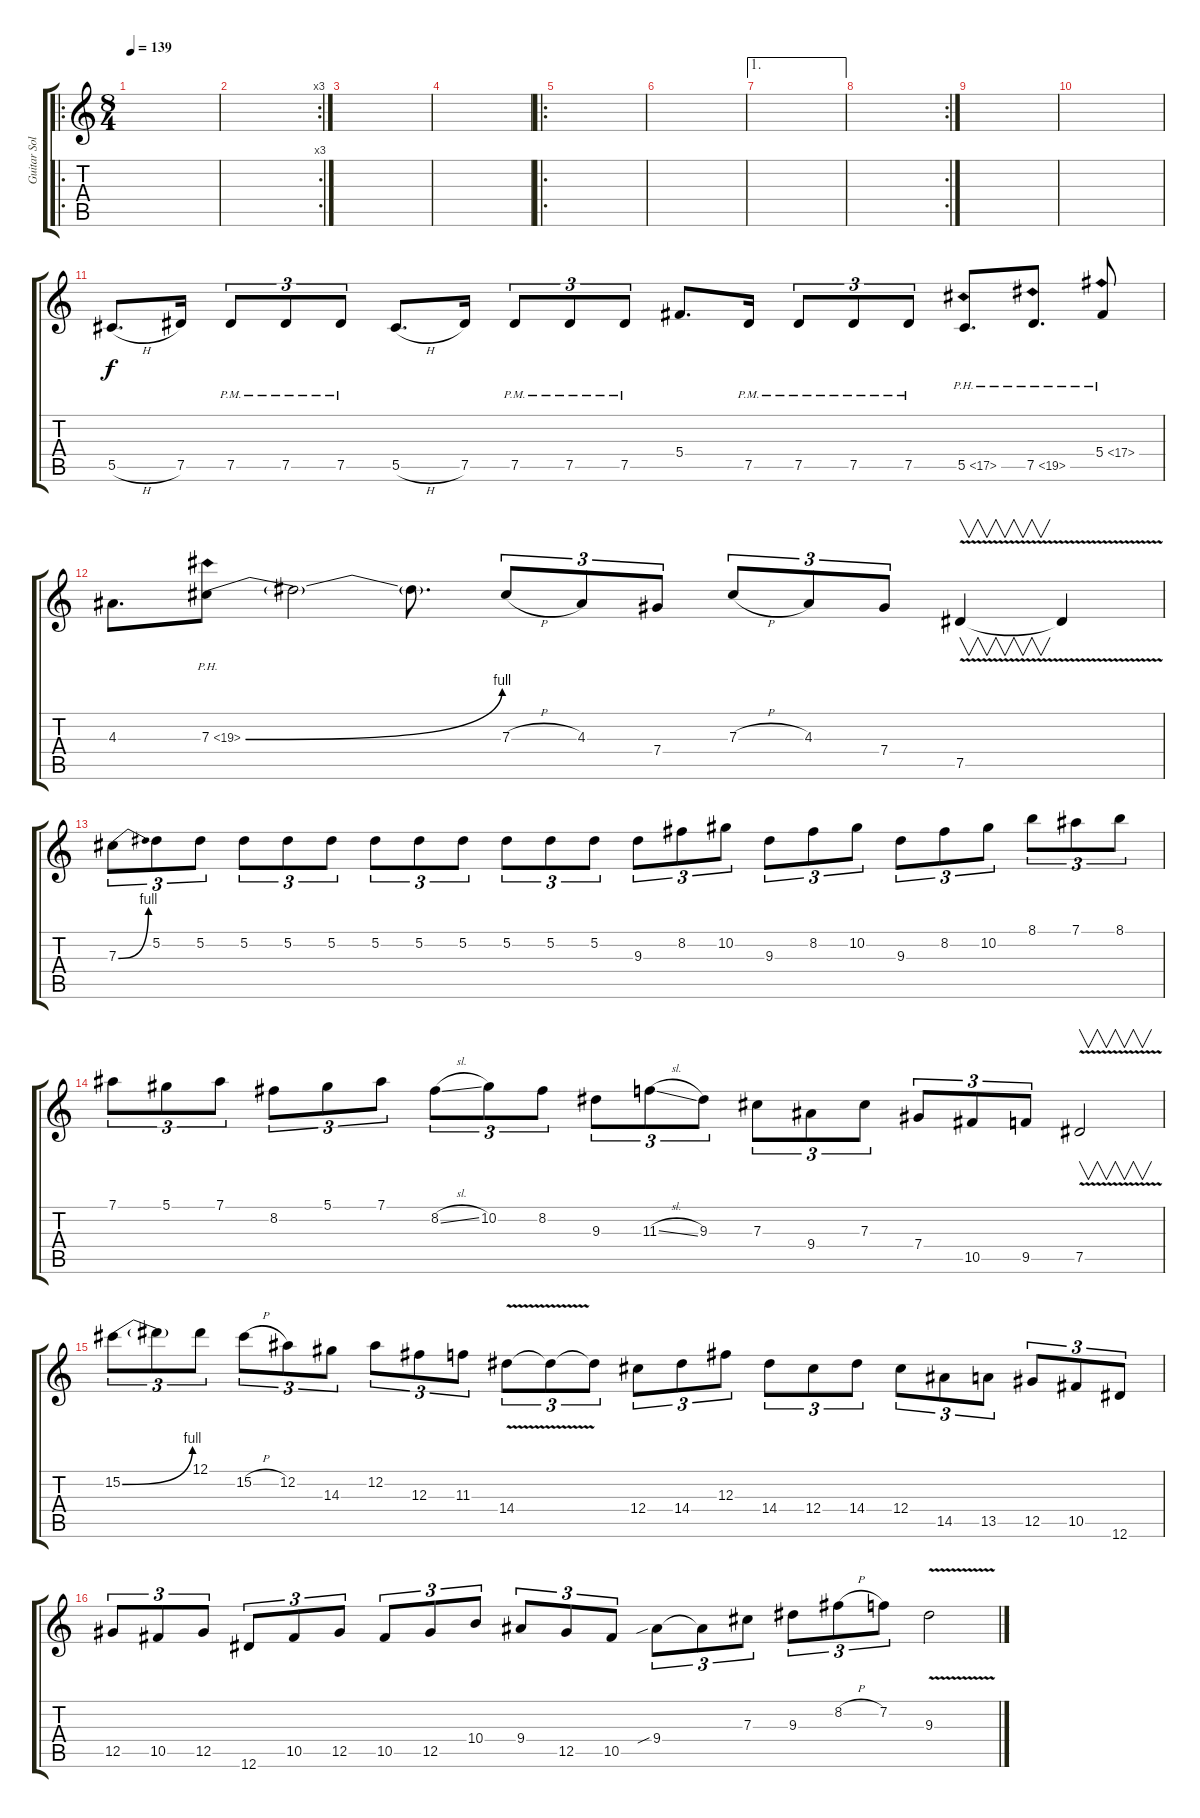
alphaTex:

\track ("Guitar Solo" "Guitar Sol") {instrument distortionguitar}
\staff {score tabs}
\tuning (Eb4 Bb3 Gb3 Db3 Ab2 Eb2) {hide}
\ro
\ts (8 4)
\tempo 139
\clef g2
\ks c
|
\rc 3
|
|
|
\ro
|
|
\ae 1
|
\rc 2
|
|
|
5.5{h}.8{d dy f} 7.5.16 7.5{pm}.8{tu (3 2)} 7.5{pm}.8{tu (3 2)} 7.5{pm}.8{tu (3 2)} 5.5{h}.8{d} 7.5.16 7.5{pm}.8{tu (3 2)} 7.5{pm}.8{tu (3 2)} 7.5{pm}.8{tu (3 2)} 5.4.8{d} 7.5{pm}.16 7.5{pm}.8{tu (3 2)} 7.5{pm}.8{tu (3 2)} 7.5{pm}.8{tu (3 2)} 5.5{ph 12}.8{d} 7.5{ph 12}.8{d} 5.4{ph 12}.8 |
4.3.8{d} 7.3{be (bend 0 0 60 4) ph 12}.8 7.3{t}.2 7.3{t}.8{d} 7.3{h}.8{tu (3 2)} 4.3.8{tu (3 2)} 7.4.8{tu (3 2)} 7.3{h}.8{tu (3 2)} 4.3.8{tu (3 2)} 7.4.8{tu (3 2)} 7.5{v}.4{v} 7.5{t}.4 |
7.3{be (bend 0 0 60 4)}.8{tu (3 2)} 5.2.8{tu (3 2)} 5.2.8{tu (3 2)} 5.2.8{tu (3 2)} 5.2.8{tu (3 2)} 5.2.8{tu (3 2)} 5.2.8{tu (3 2)} 5.2.8{tu (3 2)} 5.2.8{tu (3 2)} 5.2.8{tu (3 2)} 5.2.8{tu (3 2)} 5.2.8{tu (3 2)} 9.3.8{tu (3 2)} 8.2.8{tu (3 2)} 10.2.8{tu (3 2)} 9.3.8{tu (3 2)} 8.2.8{tu (3 2)} 10.2.8{tu (3 2)} 9.3.8{tu (3 2)} 8.2.8{tu (3 2)} 10.2.8{tu (3 2)} 8.1.8{tu (3 2)} 7.1.8{tu (3 2)} 8.1.8{tu (3 2)} |
7.1.8{tu (3 2)} 5.1.8{tu (3 2)} 7.1.8{tu (3 2)} 8.2.8{tu (3 2)} 5.1.8{tu (3 2)} 7.1.8{tu (3 2)} 8.2{sl}.8{tu (3 2)} 10.2.8{tu (3 2)} 8.2.8{tu (3 2)} 9.3.8{tu (3 2)} 11.3{sl}.8{tu (3 2)} 9.3.8{tu (3 2)} 7.3.8{tu (3 2)} 9.4.8{tu (3 2)} 7.3.8{tu (3 2)} 7.4.8{tu (3 2)} 10.5.8{tu (3 2)} 9.5.8{tu (3 2)} 7.5{v}.2{v} |
15.2{be (bend 0 0 60 4)}.8{tu (3 2)} 15.2{t}.8{tu (3 2)} 12.1.8{tu (3 2)} 15.2{h}.8{tu (3 2)} 12.2.8{tu (3 2)} 14.3.8{tu (3 2)} 12.2.8{tu (3 2)} 12.3.8{tu (3 2)} 11.3.8{tu (3 2)} 14.4{v}.8{tu (3 2)} 14.4{t}.8{tu (3 2)} 14.4{t}.8{tu (3 2)} 12.4.8{tu (3 2)} 14.4.8{tu (3 2)} 12.3.8{tu (3 2)} 14.4.8{tu (3 2)} 12.4.8{tu (3 2)} 14.4.8{tu (3 2)} 12.4.8{tu (3 2)} 14.5.8{tu (3 2)} 13.5.8{tu (3 2)} 12.5.8{tu (3 2)} 10.5.8{tu (3 2)} 12.6.8{tu (3 2)} |
12.5.8{tu (3 2)} 10.5.8{tu (3 2)} 12.5.8{tu (3 2)} 12.6.8{tu (3 2)} 10.5.8{tu (3 2)} 12.5.8{tu (3 2)} 10.5.8{tu (3 2)} 12.5.8{tu (3 2)} 10.4.8{tu (3 2)} 9.4.8{tu (3 2)} 12.5.8{tu (3 2)} 10.5.8{tu (3 2)} 9.4{sib}.8{tu (3 2)} 9.4{t}.8{tu (3 2)} 7.3.8{tu (3 2)} 9.3.8{tu (3 2)} 8.2{h}.8{tu (3 2)} 7.2.8{tu (3 2)} 9.3{v}.2
